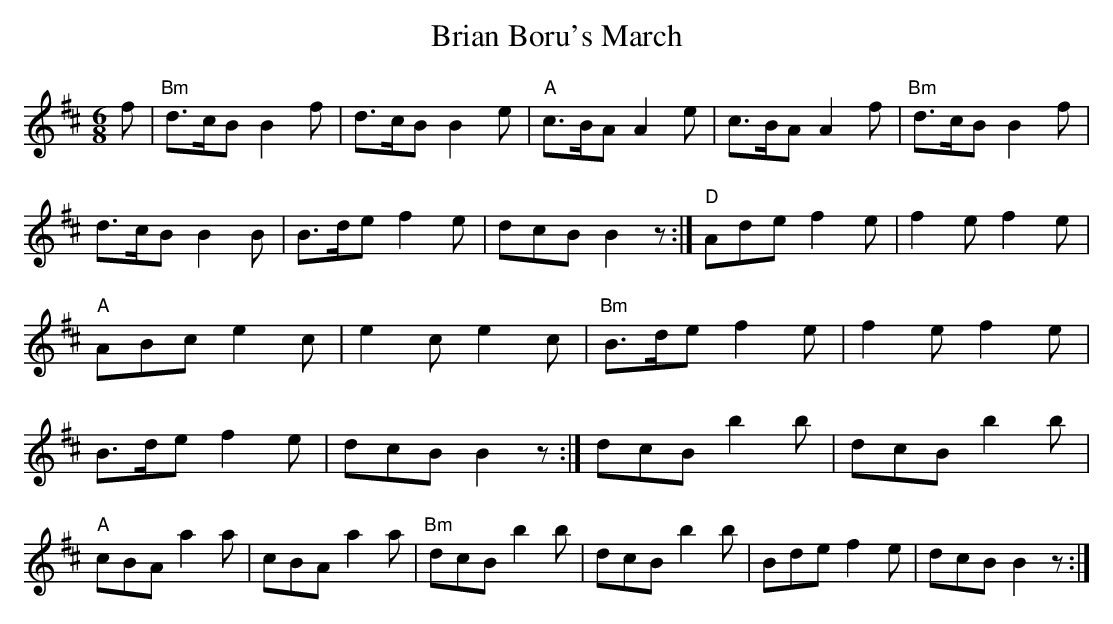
X:1
T:Brian Boru's March
M:6/8
K:D
f|"Bm"d>cB B2f|d>cB B2e|"A"c>BA A2e|c>BA A2f|\
"Bm"d>cB B2f|d>cB B2B|B>de f2e|dcB B2z:|\
"D"Ade f2e|f2e f2e|"A"ABc e2c|e2c e2c|\
"Bm"B>de f2e|f2e f2e|B>de f2e|dcB B2z:|\
dcB b2b|dcB b2b|"A"cBA a2a|cBA a2a|\
"Bm"dcB b2b|dcB b2b|Bde f2e|dcB B2z:|
